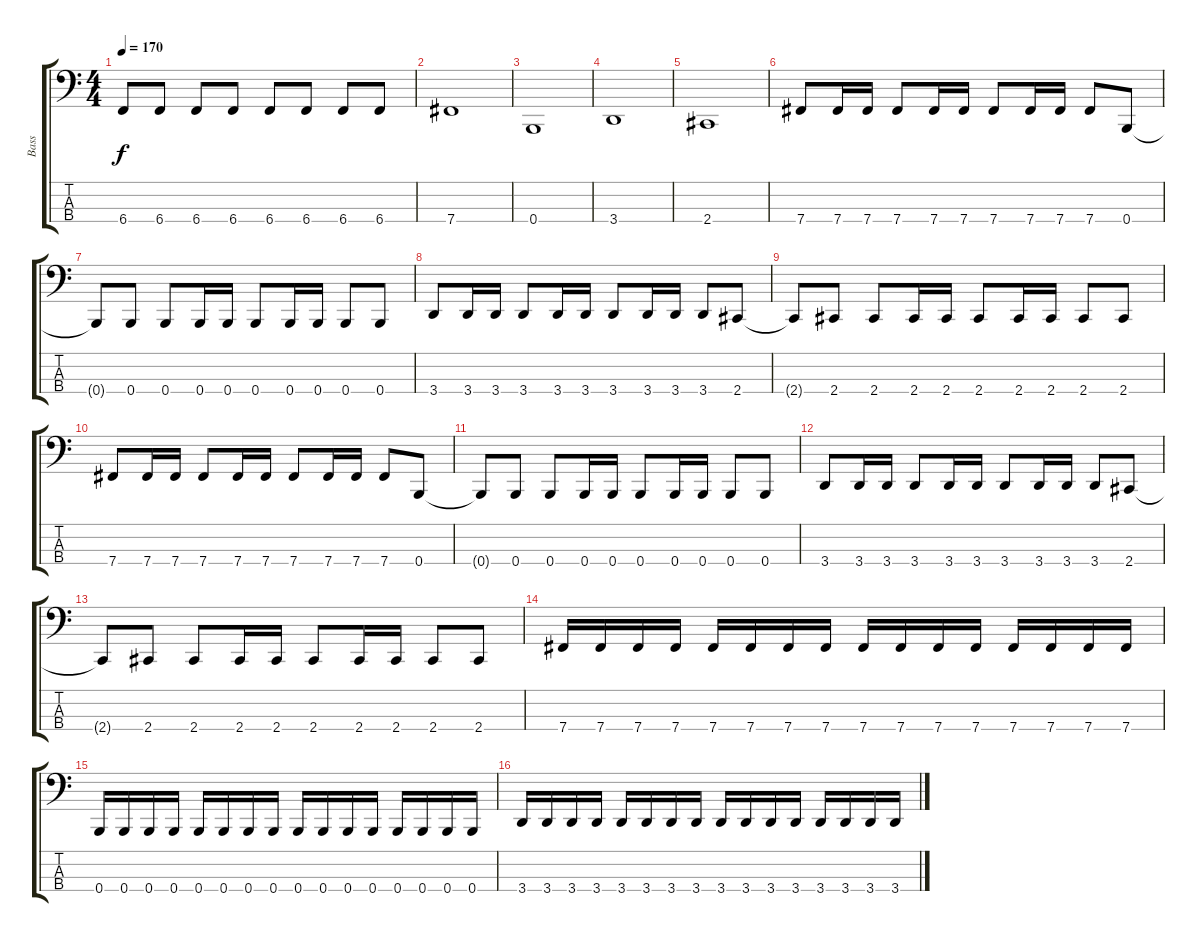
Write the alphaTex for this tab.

\track ("Bass" "Bass") {instrument electricbasspick}
\staff {score tabs}
\tuning (E2 B1 Gb1 B0) {hide}
\ts (4 4)
\tempo 170
\clef f4
\ks c
6.4.8{dy f} 6.4.8 6.4.8 6.4.8 6.4.8 6.4.8 6.4.8 6.4.8 |
7.4.1 |
0.4.1 |
3.4.1 |
2.4.1 |
7.4.8 7.4.16 7.4.16 7.4.8 7.4.16 7.4.16 7.4.8 7.4.16 7.4.16 7.4.8 0.4.8 |
0.4{t}.8 0.4.8 0.4.8 0.4.16 0.4.16 0.4.8 0.4.16 0.4.16 0.4.8 0.4.8 |
3.4.8 3.4.16 3.4.16 3.4.8 3.4.16 3.4.16 3.4.8 3.4.16 3.4.16 3.4.8 2.4.8 |
2.4{t}.8 2.4.8 2.4.8 2.4.16 2.4.16 2.4.8 2.4.16 2.4.16 2.4.8 2.4.8 |
7.4.8 7.4.16 7.4.16 7.4.8 7.4.16 7.4.16 7.4.8 7.4.16 7.4.16 7.4.8 0.4.8 |
0.4{t}.8 0.4.8 0.4.8 0.4.16 0.4.16 0.4.8 0.4.16 0.4.16 0.4.8 0.4.8 |
3.4.8 3.4.16 3.4.16 3.4.8 3.4.16 3.4.16 3.4.8 3.4.16 3.4.16 3.4.8 2.4.8 |
2.4{t}.8 2.4.8 2.4.8 2.4.16 2.4.16 2.4.8 2.4.16 2.4.16 2.4.8 2.4.8 |
7.4.16 7.4.16 7.4.16 7.4.16 7.4.16 7.4.16 7.4.16 7.4.16 7.4.16 7.4.16 7.4.16 7.4.16 7.4.16 7.4.16 7.4.16 7.4.16 |
0.4.16 0.4.16 0.4.16 0.4.16 0.4.16 0.4.16 0.4.16 0.4.16 0.4.16 0.4.16 0.4.16 0.4.16 0.4.16 0.4.16 0.4.16 0.4.16 |
3.4.16 3.4.16 3.4.16 3.4.16 3.4.16 3.4.16 3.4.16 3.4.16 3.4.16 3.4.16 3.4.16 3.4.16 3.4.16 3.4.16 3.4.16 3.4.16
